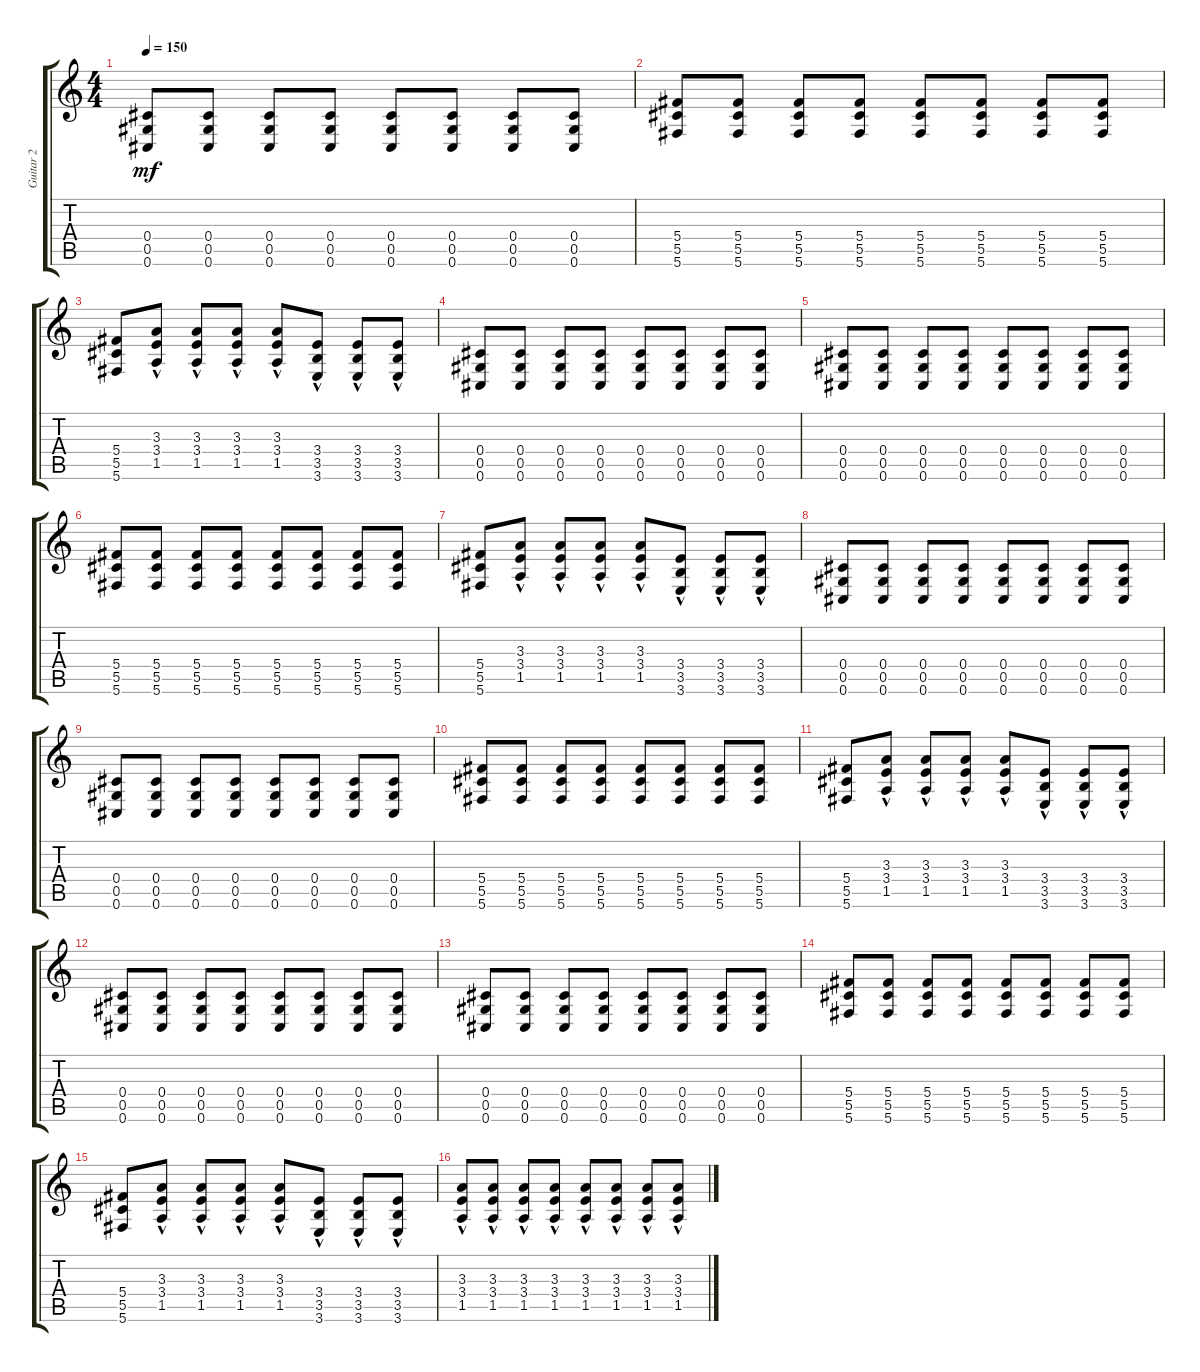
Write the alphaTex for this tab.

\track ("Guitar 2" "Guitar 2") {instrument acousticguitarsteel}
\staff {score tabs}
\tuning (Eb4 Bb3 Gb3 Db3 Ab2 Db2) {hide}
\ts (4 4)
\tempo 150
\clef g2
\ks c
(0.4 0.5 0.6).8{dy mf} (0.4 0.5 0.6).8 (0.4 0.5 0.6).8 (0.4 0.5 0.6).8 (0.4 0.5 0.6).8 (0.4 0.5 0.6).8 (0.4 0.5 0.6).8 (0.4 0.5 0.6).8 |
(5.4 5.5 5.6).8 (5.4 5.5 5.6).8 (5.4 5.5 5.6).8 (5.4 5.5 5.6).8 (5.4 5.5 5.6).8 (5.4 5.5 5.6).8 (5.4 5.5 5.6).8 (5.4 5.5 5.6).8 |
(5.4 5.5 5.6).8 (3.3{hac} 3.4{hac} 1.5{hac}).8 (3.3{hac} 3.4{hac} 1.5{hac}).8 (3.3{hac} 3.4{hac} 1.5{hac}).8 (3.3{hac} 3.4{hac} 1.5{hac}).8 (3.4{hac} 3.5{hac} 3.6{hac}).8 (3.4{hac} 3.5{hac} 3.6{hac}).8 (3.4{hac} 3.5{hac} 3.6{hac}).8 |
(0.4 0.5 0.6).8 (0.4 0.5 0.6).8 (0.4 0.5 0.6).8 (0.4 0.5 0.6).8 (0.4 0.5 0.6).8 (0.4 0.5 0.6).8 (0.4 0.5 0.6).8 (0.4 0.5 0.6).8 |
(0.4 0.5 0.6).8 (0.4 0.5 0.6).8 (0.4 0.5 0.6).8 (0.4 0.5 0.6).8 (0.4 0.5 0.6).8 (0.4 0.5 0.6).8 (0.4 0.5 0.6).8 (0.4 0.5 0.6).8 |
(5.4 5.5 5.6).8 (5.4 5.5 5.6).8 (5.4 5.5 5.6).8 (5.4 5.5 5.6).8 (5.4 5.5 5.6).8 (5.4 5.5 5.6).8 (5.4 5.5 5.6).8 (5.4 5.5 5.6).8 |
(5.4 5.5 5.6).8 (3.3{hac} 3.4{hac} 1.5{hac}).8 (3.3{hac} 3.4{hac} 1.5{hac}).8 (3.3{hac} 3.4{hac} 1.5{hac}).8 (3.3{hac} 3.4{hac} 1.5{hac}).8 (3.4{hac} 3.5{hac} 3.6{hac}).8 (3.4{hac} 3.5{hac} 3.6{hac}).8 (3.4{hac} 3.5{hac} 3.6{hac}).8 |
(0.4 0.5 0.6).8 (0.4 0.5 0.6).8 (0.4 0.5 0.6).8 (0.4 0.5 0.6).8 (0.4 0.5 0.6).8 (0.4 0.5 0.6).8 (0.4 0.5 0.6).8 (0.4 0.5 0.6).8 |
(0.4 0.5 0.6).8 (0.4 0.5 0.6).8 (0.4 0.5 0.6).8 (0.4 0.5 0.6).8 (0.4 0.5 0.6).8 (0.4 0.5 0.6).8 (0.4 0.5 0.6).8 (0.4 0.5 0.6).8 |
(5.4 5.5 5.6).8 (5.4 5.5 5.6).8 (5.4 5.5 5.6).8 (5.4 5.5 5.6).8 (5.4 5.5 5.6).8 (5.4 5.5 5.6).8 (5.4 5.5 5.6).8 (5.4 5.5 5.6).8 |
(5.4 5.5 5.6).8 (3.3{hac} 3.4{hac} 1.5{hac}).8 (3.3{hac} 3.4{hac} 1.5{hac}).8 (3.3{hac} 3.4{hac} 1.5{hac}).8 (3.3{hac} 3.4{hac} 1.5{hac}).8 (3.4{hac} 3.5{hac} 3.6{hac}).8 (3.4{hac} 3.5{hac} 3.6{hac}).8 (3.4{hac} 3.5{hac} 3.6{hac}).8 |
(0.4 0.5 0.6).8 (0.4 0.5 0.6).8 (0.4 0.5 0.6).8 (0.4 0.5 0.6).8 (0.4 0.5 0.6).8 (0.4 0.5 0.6).8 (0.4 0.5 0.6).8 (0.4 0.5 0.6).8 |
(0.4 0.5 0.6).8 (0.4 0.5 0.6).8 (0.4 0.5 0.6).8 (0.4 0.5 0.6).8 (0.4 0.5 0.6).8 (0.4 0.5 0.6).8 (0.4 0.5 0.6).8 (0.4 0.5 0.6).8 |
(5.4 5.5 5.6).8 (5.4 5.5 5.6).8 (5.4 5.5 5.6).8 (5.4 5.5 5.6).8 (5.4 5.5 5.6).8 (5.4 5.5 5.6).8 (5.4 5.5 5.6).8 (5.4 5.5 5.6).8 |
(5.4 5.5 5.6).8 (3.3{hac} 3.4{hac} 1.5{hac}).8 (3.3{hac} 3.4{hac} 1.5{hac}).8 (3.3{hac} 3.4{hac} 1.5{hac}).8 (3.3{hac} 3.4{hac} 1.5{hac}).8 (3.4{hac} 3.5{hac} 3.6{hac}).8 (3.4{hac} 3.5{hac} 3.6{hac}).8 (3.4{hac} 3.5{hac} 3.6{hac}).8 |
(3.3{hac} 3.4{hac} 1.5{hac}).8 (3.3{hac} 3.4{hac} 1.5{hac}).8 (3.3{hac} 3.4{hac} 1.5{hac}).8 (3.3{hac} 3.4{hac} 1.5{hac}).8 (3.3{hac} 3.4{hac} 1.5{hac}).8 (3.3{hac} 3.4{hac} 1.5{hac}).8 (3.3{hac} 3.4{hac} 1.5{hac}).8 (3.3{hac} 3.4{hac} 1.5{hac}).8
